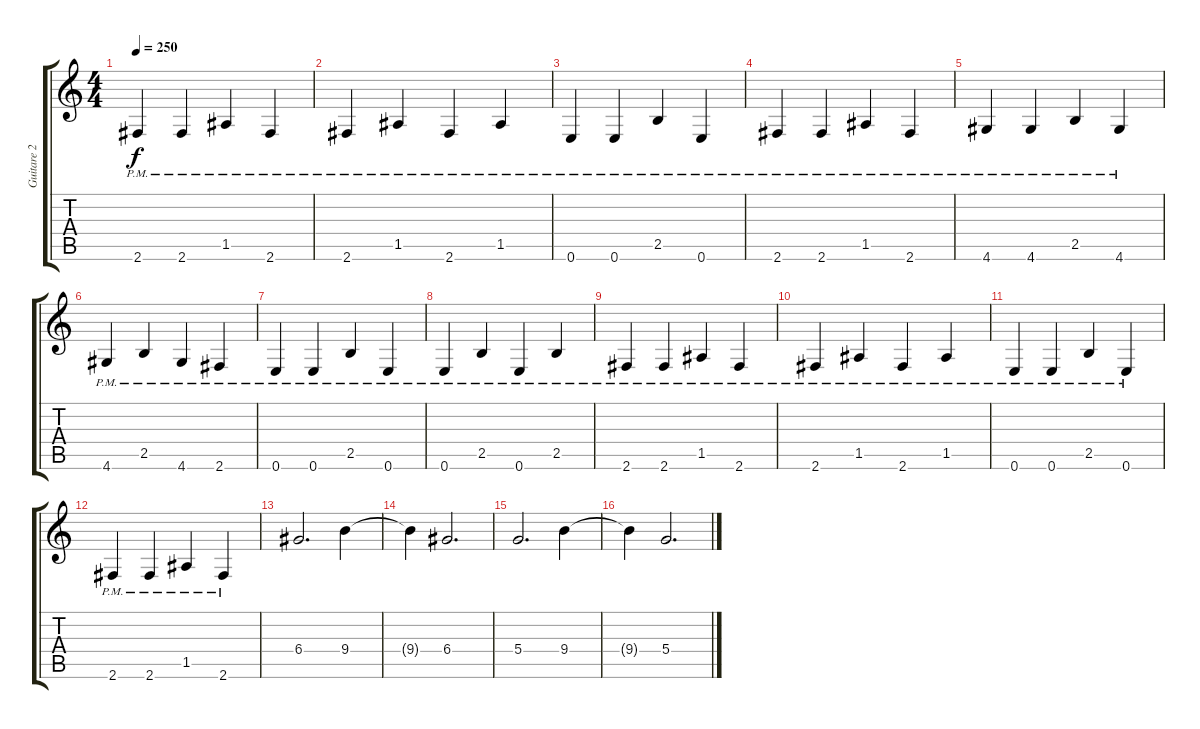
\track ("Guitare 2" "Guitare 2") {instrument distortionguitar}
\staff {score tabs}
\tuning (E4 B3 G3 D3 A2 E2) {hide}
\ts (4 4)
\tempo 250
\clef g2
\ks c
2.6{pm}.4{dy f} 2.6{pm}.4 1.5{pm}.4 2.6{pm}.4 |
2.6{pm}.4 1.5{pm}.4 2.6{pm}.4 1.5{pm}.4 |
0.6{pm}.4 0.6{pm}.4 2.5{pm}.4 0.6{pm}.4 |
2.6{pm}.4 2.6{pm}.4 1.5{pm}.4 2.6{pm}.4 |
4.6{pm}.4 4.6{pm}.4 2.5{pm}.4 4.6{pm}.4 |
4.6{pm}.4 2.5{pm}.4 4.6{pm}.4 2.6{pm}.4 |
0.6{pm}.4 0.6{pm}.4 2.5{pm}.4 0.6{pm}.4 |
0.6{pm}.4 2.5{pm}.4 0.6{pm}.4 2.5{pm}.4 |
2.6{pm}.4 2.6{pm}.4 1.5{pm}.4 2.6{pm}.4 |
2.6{pm}.4 1.5{pm}.4 2.6{pm}.4 1.5{pm}.4 |
0.6{pm}.4 0.6{pm}.4 2.5{pm}.4 0.6{pm}.4 |
2.6{pm}.4 2.6{pm}.4 1.5{pm}.4 2.6{pm}.4 |
6.4.2{d instrument distortionguitar} 9.4.4 |
9.4{t}.4 6.4.2{d} |
5.4.2{d} 9.4.4 |
9.4{t}.4 5.4.2{d}
